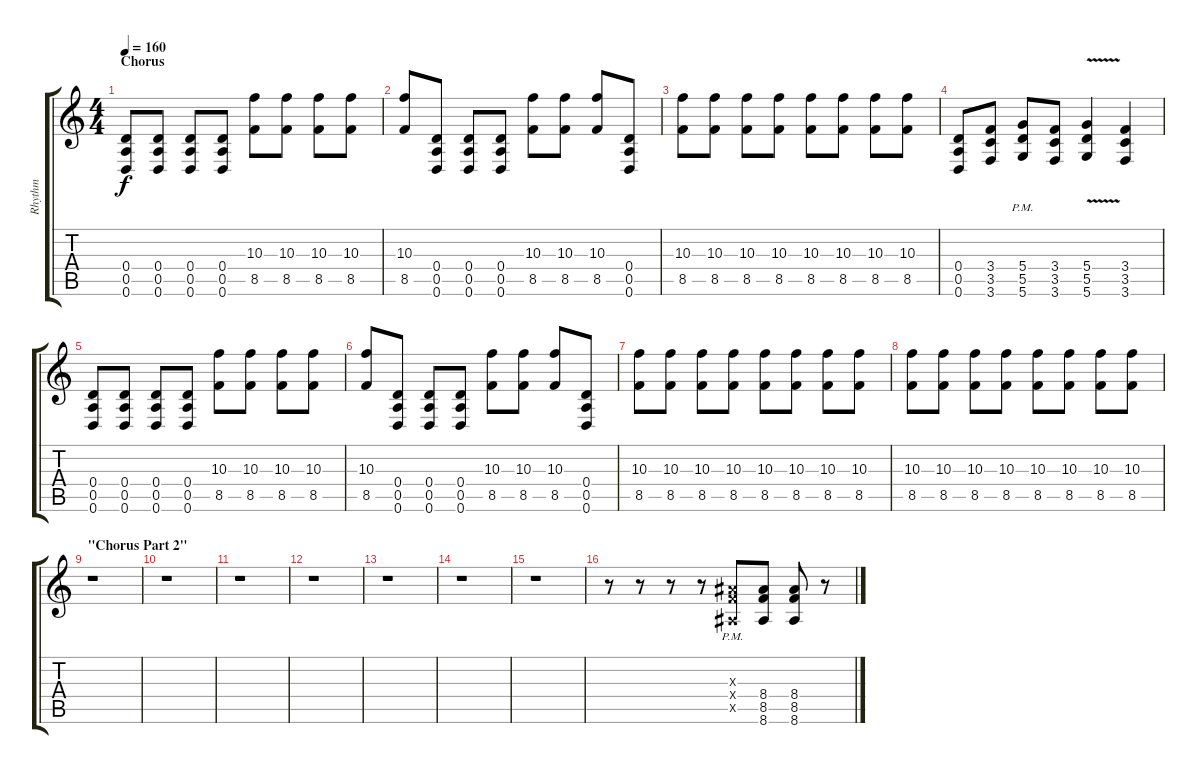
\track ("Rhythm " "Rhythm ") {instrument distortionguitar}
\staff {score tabs}
\tuning (E4 B3 G3 D3 A2 D2) {hide}
\ts (4 4)
\section ("" "Chorus")
\tempo 160
\clef g2
\ks c
(0.4 0.5 0.6).8{dy f} (0.4 0.5 0.6).8 (0.4 0.5 0.6).8 (0.4 0.5 0.6).8 (10.3 8.5).8 (10.3 8.5).8 (10.3 8.5).8 (10.3 8.5).8 |
(10.3 8.5).8 (0.4 0.5 0.6).8 (0.4 0.5 0.6).8 (0.4 0.5 0.6).8 (10.3 8.5).8 (10.3 8.5).8 (10.3 8.5).8 (0.4 0.5 0.6).8 |
(10.3 8.5).8 (10.3 8.5).8 (10.3 8.5).8 (10.3 8.5).8 (10.3 8.5).8 (10.3 8.5).8 (10.3 8.5).8 (10.3 8.5).8 |
(0.4 0.5 0.6).8 (3.4 3.5 3.6).8 (5.4{pm} 5.5{pm} 5.6{pm}).8 (3.4 3.5 3.6).8 (5.4 5.5 5.6{v}).4 (3.4 3.5 3.6).4 |
(0.4 0.5 0.6).8 (0.4 0.5 0.6).8 (0.4 0.5 0.6).8 (0.4 0.5 0.6).8 (10.3 8.5).8 (10.3 8.5).8 (10.3 8.5).8 (10.3 8.5).8 |
(10.3 8.5).8 (0.4 0.5 0.6).8 (0.4 0.5 0.6).8 (0.4 0.5 0.6).8 (10.3 8.5).8 (10.3 8.5).8 (10.3 8.5).8 (0.4 0.5 0.6).8 |
(10.3 8.5).8 (10.3 8.5).8 (10.3 8.5).8 (10.3 8.5).8 (10.3 8.5).8 (10.3 8.5).8 (10.3 8.5).8 (10.3 8.5).8 |
(10.3 8.5).8 (10.3 8.5).8 (10.3 8.5).8 (10.3 8.5).8 (10.3 8.5).8 (10.3 8.5).8 (10.3 8.5).8 (10.3 8.5).8 |
\section ("" "\"Chorus Part 2\"")
r.1 |
r.1 |
r.1 |
r.1 |
r.1 |
r.1 |
r.1 |
r.8 r.8 r.8 r.8 (3.3{pm x} 3.4{pm x} 1.5{pm x}).8 (8.4 8.5 8.6).8 (8.4 8.5 8.6).8 r.8
